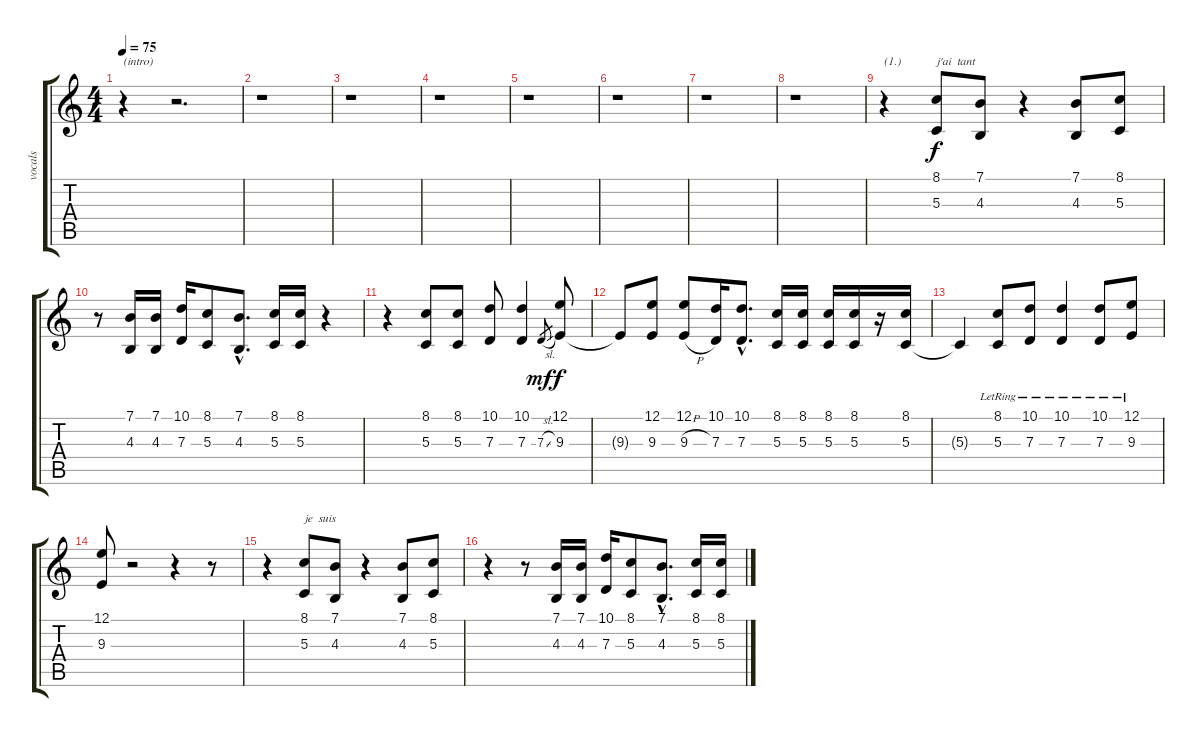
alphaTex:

\track ("vocals" "vocals") {instrument choiraahs}
\staff {score tabs}
\tuning (E4 B3 G3 D3 A2 E2) {hide}
\ts (4 4)
\tempo 75
\clef g2
\ks c
r.4{txt "(intro)" dy f instrument choiraahs} r.2{d} |
r.1 |
r.1 |
r.1 |
r.1 |
r.1 |
r.1 |
r.1 |
r.4{txt "(1.)"} (8.1 5.3).8{txt "j'ai  tant"} (7.1 4.3).8 r.4 (7.1 4.3).8{txt ""} (8.1 5.3).8 |
r.8{txt ""} (7.1 4.3).16 (7.1 4.3).16 (10.1 7.3).16 (8.1 5.3).8 (7.1{hac} 4.3{hac}).8{d} (8.1 5.3).16 (8.1 5.3).16 r.4 |
r.4 (8.1 5.3).8{txt ""} (8.1 5.3).8 (10.1 7.3).8 (10.1 7.3).4 7.3{sl}.8{gr dy mf} (12.1 9.3).8{dy f} |
9.3{t}.8 (12.1 9.3).8{txt ""} (12.1 9.3{h}).8 (10.1 7.3).16 (10.1{hac} 7.3{hac}).8{d} (8.1 5.3).16 (8.1 5.3).16 (8.1 5.3).16 (8.1 5.3).16 r.16 (8.1 5.3).16 |
5.3{t}.4 (8.1 5.3{lr}).8{txt ""} (10.1 7.3{lr}).8 (10.1 7.3{lr}).4 (10.1 7.3{lr}).8 (12.1 9.3{lr}).8 |
(12.1 9.3).8{txt ""} r.2 r.4 r.8 |
r.4 (8.1 5.3).8{txt "je  suis"} (7.1 4.3).8 r.4 (7.1 4.3).8{txt ""} (8.1 5.3).8 |
r.4 r.8 (7.1 4.3).16{txt ""} (7.1 4.3).16 (10.1 7.3).16 (8.1 5.3).8 (7.1{hac} 4.3{hac}).8{d} (8.1 5.3).16 (8.1 5.3).16
